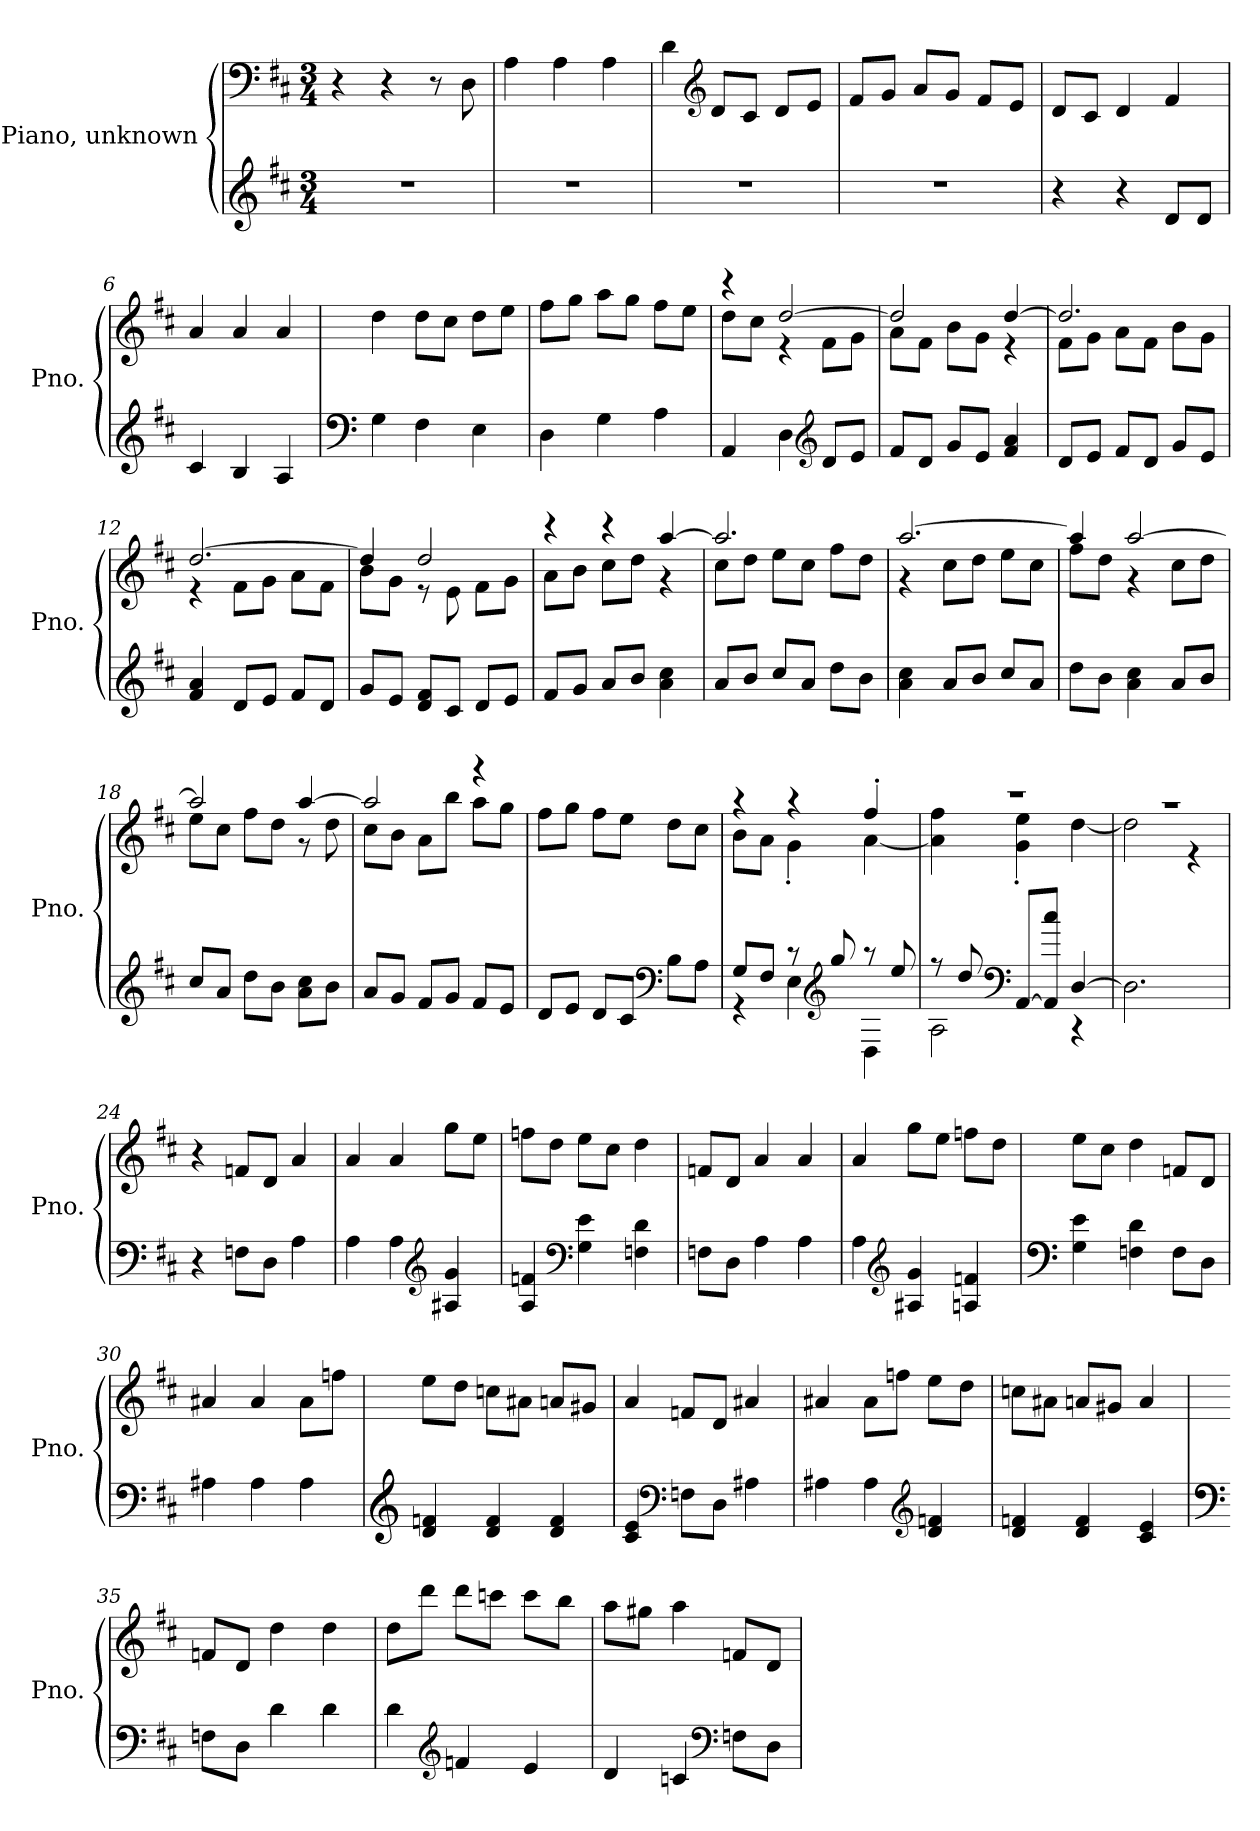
**kern	**kern
*part1	*part1
*staff2	*staff1
*I"Piano, unknown	*
*I'Pno.	*
*clefG2	*clefF4
*k[f#c#]	*k[f#c#]
*M3/4	*M3/4
*MM200	*MM200
=1	=1
2.r	4r
.	4r
.	8r
.	8D\
=2	=2
2.r	4A\
.	4A\
.	4A\
=3	=3
2.r	4d\
*	*clefG2
.	8d/L
.	8c#/J
.	8d/L
.	8e/J
=4	=4
2.r	8f#/L
.	8g/J
.	8a/L
.	8g/J
.	8f#/L
.	8e/J
=5	=5
4r	8d/L
.	8c#/J
4r	4d/
8d/L	4f#/
8d/J	.
=6	=6
4c#/	4a/
4B/	4a/
4A/	4a/
=7	=7
*clefF4	*
4G\	4dd\
4F#\	8dd\L
.	8cc#\J
4E\	8dd\L
.	8ee\J
!!LO:LB:g=z
=8	=8
4D\	8ff#\L
.	8gg\J
4G\	8aa\L
.	8gg\J
4A\	8ff#\L
.	8ee\J
=9	=9
*	*^
4AA/	4r	8dd\L
.	.	8cc#\J
4D\	[2dd/	4r
*clefG2	*	*
8d/L	.	8f#\L
8e/J	.	8g\J
=10	=10	=10
8f#/L	2dd/]	8a\L
8d/J	.	8f#\J
8g/L	.	8b\L
8e/J	.	8g\J
4f#/ 4a/	[4dd/	4r
=11	=11	=11
8d/L	2.dd/]	8f#\L
8e/J	.	8g\J
8f#/L	.	8a\L
8d/J	.	8f#\J
8g/L	.	8b\L
8e/J	.	8g\J
=12	=12	=12
4f#/ 4a/	[2.dd/	4r
8d/L	.	8f#\L
8e/J	.	8g\J
8f#/L	.	8a\L
8d/J	.	8f#\J
=13	=13	=13
8g/L	4dd/]	8b\L
8e/J	.	8g\J
8d/ 8f#/L	2dd/	8r
8c#/J	.	8e\
8d/L	.	8f#\L
8e/J	.	8g\J
!!LO:LB:g=z	!!
=14	=14	=14
8f#/L	4r	8a\L
8g/J	.	8b\J
8a/L	4r	8cc#\L
8b/J	.	8dd\J
4a\ 4cc#\	[4aa/	4r
=15	=15	=15
8a/L	2.aa/]	8cc#\L
8b/J	.	8dd\J
8cc#/L	.	8ee\L
8a/J	.	8cc#\J
8dd\L	.	8ff#\L
8b\J	.	8dd\J
=16	=16	=16
4a\ 4cc#\	[2.aa/	4r
8a/L	.	8cc#\L
8b/J	.	8dd\J
8cc#/L	.	8ee\L
8a/J	.	8cc#\J
=17	=17	=17
8dd\L	4aa/]	8ff#\L
8b\J	.	8dd\J
4a\ 4cc#\	[2aa/	4r
8a/L	.	8cc#\L
8b/J	.	8dd\J
=18	=18	=18
8cc#/L	2aa/]	8ee\L
8a/J	.	8cc#\J
8dd\L	.	8ff#\L
8b\J	.	8dd\J
8a\ 8cc#\L	[4aa/	8r
8b\J	.	8dd\
=19	=19	=19
8a/L	2aa/]	8cc#\L
8g/J	.	8b\J
8f#/L	.	8a\L
8g/J	.	8bb\J
8f#/L	4r	8aa\L
8e/J	.	8gg\J
*	*v	*v
!!LO:LB:g=z
=20	=20
8d/L	8ff#\L
8e/J	8gg\J
8d/L	8ff#\L
8c#/J	8ee\J
*clefF4	*
8B\L	8dd\L
8A\J	8cc#\J
=21	=21
*^	*^
8G/L	4r	4r	8b\L
8F#/J	.	.	8a\J
8r	4E\	4r	4g'\
*clefG2	*	*	*
8gg/	.	.	.
8r	4D\	4ff#'/	[4a\
8ee/	.	.	.
=22	=22	=22	=22
8r	2A\	2.r	4a\] 4ff#\
8dd/	.	.	.
*clefF4	*	*	*
[8AA/L	.	.	4g\' 4ee\'
8AA/] 8cc#/J	.	.	.
[4D/	4r	.	[4dd\
*v	*v	*	*
=23	=23	=23
2.D\]	2.r	2dd\]
.	.	4r
*	*v	*v
=24	=24
4r	4r
8Fn\L	8fn/L
8D\J	8d/J
4A\	4a/
=25	=25
4A\	4a/
4A\	4a/
*clefG2	*
4A#X/ 4g/	8gg\L
.	8ee\J
!!LO:LB:g=z
=26	=26
4A/ 4fn/	8ffn\L
.	8dd\J
*clefF4	*
4G\ 4e\	8ee\L
.	8cc#\J
4Fn\ 4d\	4dd\
=27	=27
8Fn\L	8fn/L
8D\J	8d/J
4A\	4a/
4A\	4a/
=28	=28
4A\	4a/
*clefG2	*
4A#X/ 4g/	8gg\L
.	8ee\J
4An/ 4fn/	8ffn\L
.	8dd\J
=29	=29
*clefF4	*
4G\ 4e\	8ee\L
.	8cc#\J
4Fn\ 4d\	4dd\
8F\L	8fn/L
8D\J	8d/J
=30	=30
4A#X\	4a#X/
4A#\	4a#/
4A#\	8a#\L
.	8ffn\J
!!LO:LB:g=z
=31	=31
*clefG2	*
4d/ 4fn/	8ee\L
.	8dd\J
4d/ 4f/	8ccn\L
.	8a#X\J
4d/ 4f/	8an/L
.	8g#X/J
=32	=32
4c#/ 4e/	4a/
*clefF4	*
8Fn\L	8fn/L
8D\J	8d/J
4A#X\	4a#X/
=33	=33
4A#X\	4a#X/
4A#\	8a#\L
.	8ffn\J
*clefG2	*
4d/ 4fn/	8ee\L
.	8dd\J
=34	=34
4d/ 4fn/	8ccn\L
.	8a#X\J
4d/ 4f/	8an/L
.	8g#X/J
4c#/ 4e/	4a/
=35	=35
*clefF4	*
8Fn\L	8fn/L
8D\J	8d/J
4d\	4dd\
4d\	4dd\
!!LO:PB:g=z
=36	=36
4d\	8dd\L
.	8ddd\J
*clefG2	*
4fn/	8ddd\L
.	8cccn\J
4e/	8ccc\L
.	8bb\J
=37	=37
4d/	8aa\L
.	8gg#X\J
4cn/	4aa\
*clefF4	*
8Fn\L	8fn/L
8D\J	8d/J
=	=
*-	*-
